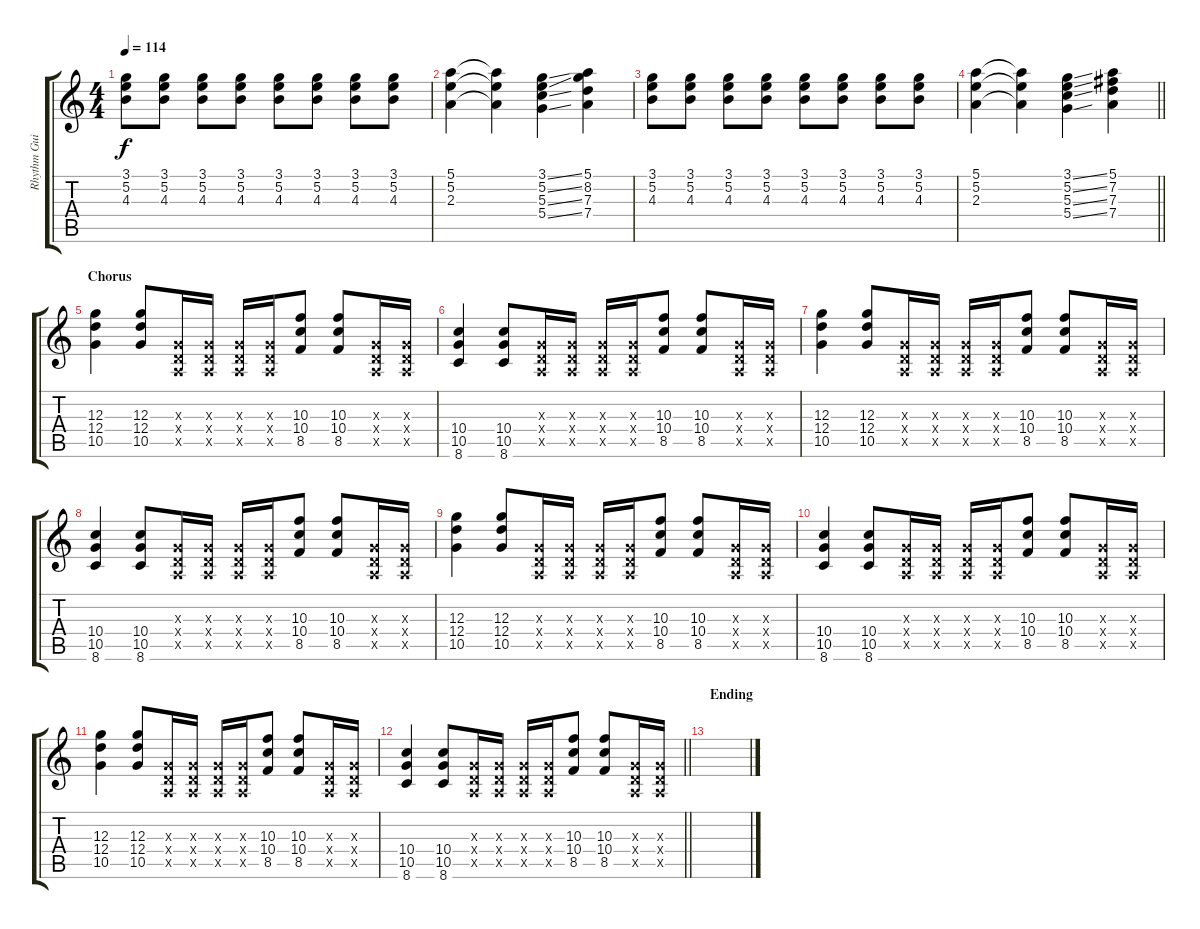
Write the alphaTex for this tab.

\track ("Rhythm Guitar" "Rhythm Gui") {instrument overdrivenguitar}
\staff {score tabs}
\tuning (E4 B3 G3 D3 A2 E2) {hide}
\ts (4 4)
\tempo 114
\clef g2
\ks c
(3.1 5.2 4.3).8{dy f} (3.1 5.2 4.3).8 (3.1 5.2 4.3).8 (3.1 5.2 4.3).8 (3.1 5.2 4.3).8 (3.1 5.2 4.3).8 (3.1 5.2 4.3).8 (3.1 5.2 4.3).8 |
(5.1 5.2 2.3).4 (5.1{t} 5.2{t} 2.3{t}).4 (3.1{ss} 5.2{ss} 5.3{ss} 5.4{ss}).4 (5.1 8.2 7.3 7.4).4 |
(3.1 5.2 4.3).8 (3.1 5.2 4.3).8 (3.1 5.2 4.3).8 (3.1 5.2 4.3).8 (3.1 5.2 4.3).8 (3.1 5.2 4.3).8 (3.1 5.2 4.3).8 (3.1 5.2 4.3).8 |
\barLineRight lightlight
(5.1 5.2 2.3).4 (5.1{t} 5.2{t} 2.3{t}).4 (3.1{ss} 5.2{ss} 5.3{ss} 5.4{ss}).4 (5.1 7.2 7.3 7.4).4 |
\section ("" "Chorus")
(12.3 12.4 10.5).4 (12.3 12.4 10.5).8 (0.3{x} 0.4{x} 0.5{x}).16 (0.3{x} 0.4{x} 0.5{x}).16 (0.3{x} 0.4{x} 0.5{x}).16 (0.3{x} 0.4{x} 0.5{x}).16 (10.3 10.4 8.5).8 (10.3 10.4 8.5).8 (0.3{x} 0.4{x} 0.5{x}).16 (0.3{x} 0.4{x} 0.5{x}).16 |
(10.4 10.5 8.6).4 (10.4 10.5 8.6).8 (0.3{x} 0.4{x} 0.5{x}).16 (0.3{x} 0.4{x} 0.5{x}).16 (0.3{x} 0.4{x} 0.5{x}).16 (0.3{x} 0.4{x} 0.5{x}).16 (10.3 10.4 8.5).8 (10.3 10.4 8.5).8 (0.3{x} 0.4{x} 0.5{x}).16 (0.3{x} 0.4{x} 0.5{x}).16 |
(12.3 12.4 10.5).4 (12.3 12.4 10.5).8 (0.3{x} 0.4{x} 0.5{x}).16 (0.3{x} 0.4{x} 0.5{x}).16 (0.3{x} 0.4{x} 0.5{x}).16 (0.3{x} 0.4{x} 0.5{x}).16 (10.3 10.4 8.5).8 (10.3 10.4 8.5).8 (0.3{x} 0.4{x} 0.5{x}).16 (0.3{x} 0.4{x} 0.5{x}).16 |
(10.4 10.5 8.6).4 (10.4 10.5 8.6).8 (0.3{x} 0.4{x} 0.5{x}).16 (0.3{x} 0.4{x} 0.5{x}).16 (0.3{x} 0.4{x} 0.5{x}).16 (0.3{x} 0.4{x} 0.5{x}).16 (10.3 10.4 8.5).8 (10.3 10.4 8.5).8 (0.3{x} 0.4{x} 0.5{x}).16 (0.3{x} 0.4{x} 0.5{x}).16 |
(12.3 12.4 10.5).4 (12.3 12.4 10.5).8 (0.3{x} 0.4{x} 0.5{x}).16 (0.3{x} 0.4{x} 0.5{x}).16 (0.3{x} 0.4{x} 0.5{x}).16 (0.3{x} 0.4{x} 0.5{x}).16 (10.3 10.4 8.5).8 (10.3 10.4 8.5).8 (0.3{x} 0.4{x} 0.5{x}).16 (0.3{x} 0.4{x} 0.5{x}).16 |
(10.4 10.5 8.6).4 (10.4 10.5 8.6).8 (0.3{x} 0.4{x} 0.5{x}).16 (0.3{x} 0.4{x} 0.5{x}).16 (0.3{x} 0.4{x} 0.5{x}).16 (0.3{x} 0.4{x} 0.5{x}).16 (10.3 10.4 8.5).8 (10.3 10.4 8.5).8 (0.3{x} 0.4{x} 0.5{x}).16 (0.3{x} 0.4{x} 0.5{x}).16 |
(12.3 12.4 10.5).4 (12.3 12.4 10.5).8 (0.3{x} 0.4{x} 0.5{x}).16 (0.3{x} 0.4{x} 0.5{x}).16 (0.3{x} 0.4{x} 0.5{x}).16 (0.3{x} 0.4{x} 0.5{x}).16 (10.3 10.4 8.5).8 (10.3 10.4 8.5).8 (0.3{x} 0.4{x} 0.5{x}).16 (0.3{x} 0.4{x} 0.5{x}).16 |
\barLineRight lightlight
(10.4 10.5 8.6).4 (10.4 10.5 8.6).8 (0.3{x} 0.4{x} 0.5{x}).16 (0.3{x} 0.4{x} 0.5{x}).16 (0.3{x} 0.4{x} 0.5{x}).16 (0.3{x} 0.4{x} 0.5{x}).16 (10.3 10.4 8.5).8 (10.3 10.4 8.5).8 (0.3{x} 0.4{x} 0.5{x}).16 (0.3{x} 0.4{x} 0.5{x}).16 |
\section ("" "Ending")
